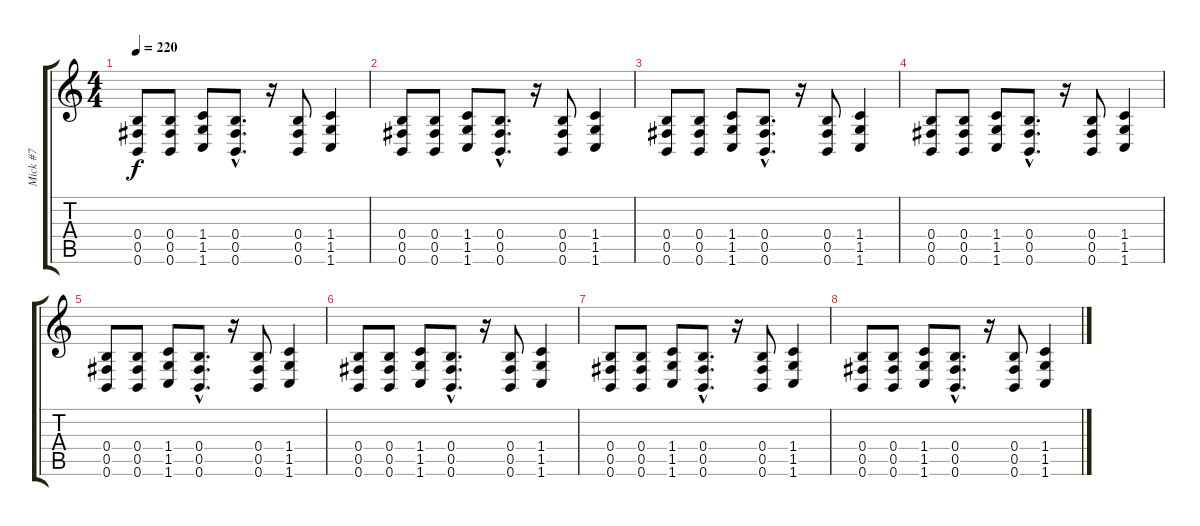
\track ("Mick #7" "Mick #7") {instrument distortionguitar}
\staff {score tabs}
\tuning (Db4 Ab3 E3 B2 Gb2 B1) {hide}
\ts (4 4)
\tempo 220
\clef g2
\ks c
(0.4 0.5 0.6).8{dy f} (0.4 0.5 0.6).8 (1.4 1.5 1.6).8 (0.4{hac} 0.5{hac} 0.6{hac}).8{d} r.16 (0.4 0.5 0.6).8 (1.4 1.5 1.6).4 |
(0.4 0.5 0.6).8 (0.4 0.5 0.6).8 (1.4 1.5 1.6).8 (0.4{hac} 0.5{hac} 0.6{hac}).8{d} r.16 (0.4 0.5 0.6).8 (1.4 1.5 1.6).4 |
(0.4 0.5 0.6).8 (0.4 0.5 0.6).8 (1.4 1.5 1.6).8 (0.4{hac} 0.5{hac} 0.6{hac}).8{d} r.16 (0.4 0.5 0.6).8 (1.4 1.5 1.6).4 |
(0.4 0.5 0.6).8 (0.4 0.5 0.6).8 (1.4 1.5 1.6).8 (0.4{hac} 0.5{hac} 0.6{hac}).8{d} r.16 (0.4 0.5 0.6).8 (1.4 1.5 1.6).4 |
(0.4 0.5 0.6).8 (0.4 0.5 0.6).8 (1.4 1.5 1.6).8 (0.4{hac} 0.5{hac} 0.6{hac}).8{d} r.16 (0.4 0.5 0.6).8 (1.4 1.5 1.6).4 |
(0.4 0.5 0.6).8 (0.4 0.5 0.6).8 (1.4 1.5 1.6).8 (0.4{hac} 0.5{hac} 0.6{hac}).8{d} r.16 (0.4 0.5 0.6).8 (1.4 1.5 1.6).4 |
(0.4 0.5 0.6).8 (0.4 0.5 0.6).8 (1.4 1.5 1.6).8 (0.4{hac} 0.5{hac} 0.6{hac}).8{d} r.16 (0.4 0.5 0.6).8 (1.4 1.5 1.6).4 |
(0.4 0.5 0.6).8 (0.4 0.5 0.6).8 (1.4 1.5 1.6).8 (0.4{hac} 0.5{hac} 0.6{hac}).8{d} r.16 (0.4 0.5 0.6).8 (1.4 1.5 1.6).4
